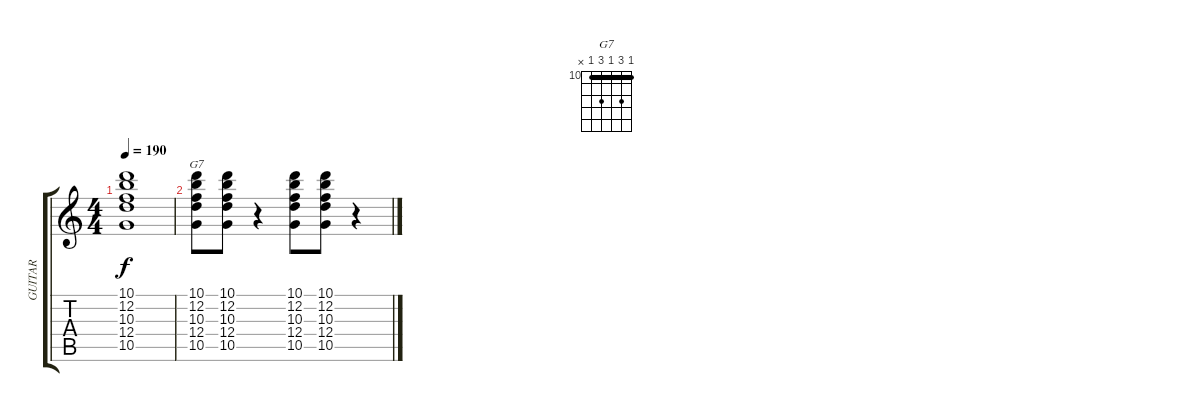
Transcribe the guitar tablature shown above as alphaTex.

\track ("GUITAR" "GUITAR") {instrument electricguitarjazz}
\staff {score tabs}
\tuning (E4 B3 G3 D3 A2 E2) {hide}
\chord ("G7" 10 12 10 12 10 x) {firstfret 10 barre 10}
\ts (4 4)
\tempo 190
\clef g2
\ks c
(10.1{t} 12.2{t} 10.3{t} 12.4{t} 10.5{t}).1{dy f} |
(10.1 12.2 10.3 12.4 10.5).8{ch "G7"} (10.1 12.2 10.3 12.4 10.5).8 r.4 (10.1 12.2 10.3 12.4 10.5).8 (10.1 12.2 10.3 12.4 10.5).8 r.4
